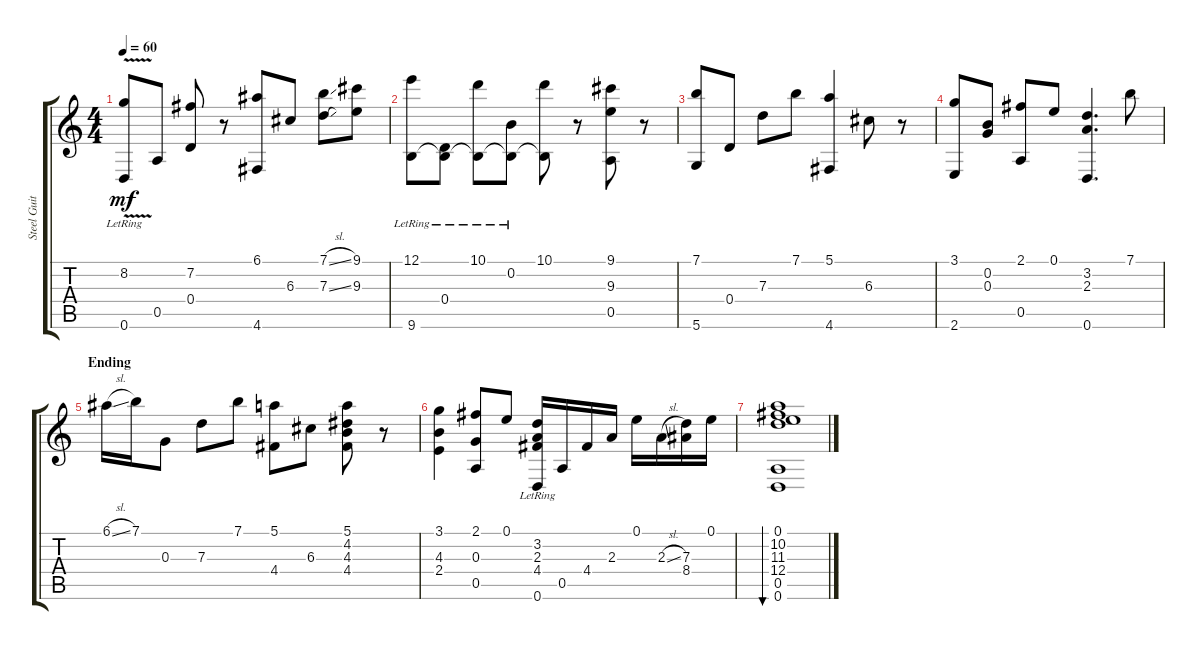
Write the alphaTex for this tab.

\track ("Steel Guitar" "Steel Guit") {instrument acousticguitarsteel}
\staff {score tabs}
\tuning (E4 B3 G3 D3 A2 D2) {hide}
\ts (4 4)
\tempo 60
\clef g2
\ks c
(8.2{v} 0.6{lr}).8{dy mf} 0.5.8 (7.2 0.4).8 r.8 (6.1 4.6).8 6.3.8 (7.1{sl} 7.3{sl}).8 (9.1 9.3).8 |
(12.1 9.6{lr}).8 (0.4 9.6{lr t}).8 (10.1 9.6{lr t}).8 (0.2 9.6{lr t}).8 (10.1 9.6{t}).8 r.8 (9.1 9.3 0.5).8 r.8 |
(7.1 5.6).8 0.4.8 7.3.8 7.1.8 (5.1 4.6).4 6.3.8 r.8 |
(3.1 2.6).8 (0.2 0.3).8 (2.1 0.5).8 0.1.8 (3.2 2.3 0.6).4{d} 7.1.8 |
\section ("" "Ending")
6.1{sl}.16 7.1.16 0.3.8 7.3.8 7.1.8 (5.1 4.4).8 6.3.8 (5.1 4.2 4.3 4.4).8 r.8 |
(3.1 4.3 2.4).4 (2.1 0.3 0.5).8 0.1.8 (3.2 2.3 4.4 0.6{lr}).16 0.5.16 4.4.16 2.3.16 0.1.16 2.3{sl}.16 (7.3 8.4).16 0.1.16 |
(0.1 10.2 11.3 12.4 0.5 0.6).1{bu 120}
